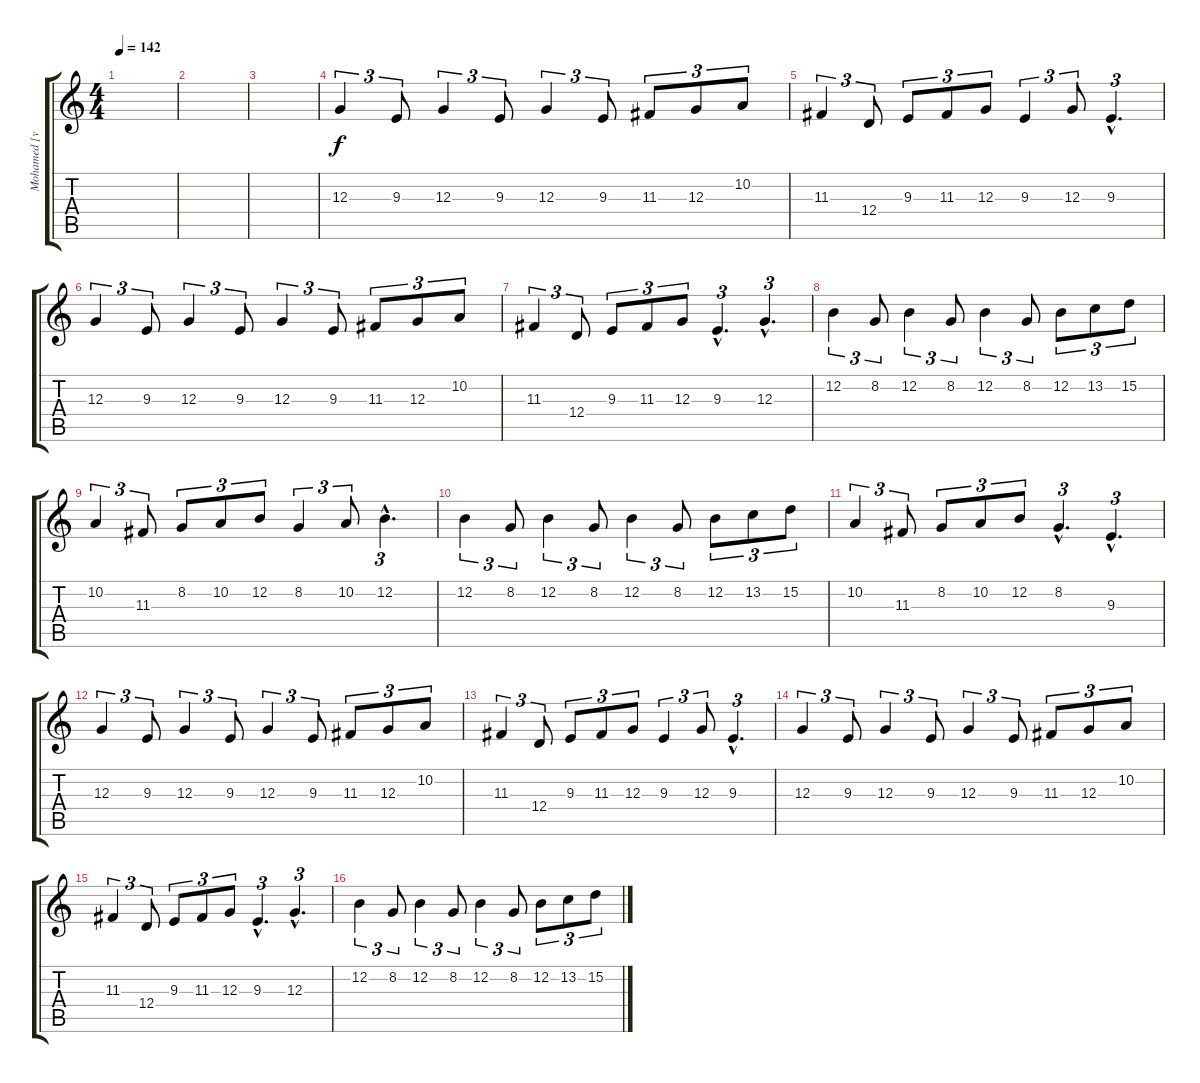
\track ("Mohamed [violin]" "Mohamed [v") {instrument violin}
\staff {score tabs}
\tuning (E4 B3 G3 D3 A2 E2) {hide}
\ts (4 4)
\tempo 142
\clef g2
\ks c
|
|
|
12.3.4{tu (3 2)} 9.3.8{tu (3 2)} 12.3.4{tu (3 2)} 9.3.8{tu (3 2)} 12.3.4{tu (3 2)} 9.3.8{tu (3 2)} 11.3.8{tu (3 2)} 12.3.8{tu (3 2)} 10.2.8{tu (3 2)} |
11.3.4{tu (3 2)} 12.4.8{tu (3 2)} 9.3.8{tu (3 2)} 11.3.8{tu (3 2)} 12.3.8{tu (3 2)} 9.3.4{tu (3 2)} 12.3.8{tu (3 2)} 9.3{hac}.4{d tu (3 2)} |
12.3.4{tu (3 2)} 9.3.8{tu (3 2)} 12.3.4{tu (3 2)} 9.3.8{tu (3 2)} 12.3.4{tu (3 2)} 9.3.8{tu (3 2)} 11.3.8{tu (3 2)} 12.3.8{tu (3 2)} 10.2.8{tu (3 2)} |
11.3.4{tu (3 2)} 12.4.8{tu (3 2)} 9.3.8{tu (3 2)} 11.3.8{tu (3 2)} 12.3.8{tu (3 2)} 9.3{hac}.4{d tu (3 2)} 12.3{hac}.4{d tu (3 2)} |
12.2.4{tu (3 2)} 8.2.8{tu (3 2)} 12.2.4{tu (3 2)} 8.2.8{tu (3 2)} 12.2.4{tu (3 2)} 8.2.8{tu (3 2)} 12.2.8{tu (3 2)} 13.2.8{tu (3 2)} 15.2.8{tu (3 2)} |
10.2.4{tu (3 2)} 11.3.8{tu (3 2)} 8.2.8{tu (3 2)} 10.2.8{tu (3 2)} 12.2.8{tu (3 2)} 8.2.4{tu (3 2)} 10.2.8{tu (3 2)} 12.2{hac}.4{d tu (3 2)} |
12.2.4{tu (3 2)} 8.2.8{tu (3 2)} 12.2.4{tu (3 2)} 8.2.8{tu (3 2)} 12.2.4{tu (3 2)} 8.2.8{tu (3 2)} 12.2.8{tu (3 2)} 13.2.8{tu (3 2)} 15.2.8{tu (3 2)} |
10.2.4{tu (3 2)} 11.3.8{tu (3 2)} 8.2.8{tu (3 2)} 10.2.8{tu (3 2)} 12.2.8{tu (3 2)} 8.2{hac}.4{d tu (3 2)} 9.3{hac}.4{d tu (3 2)} |
12.3.4{tu (3 2)} 9.3.8{tu (3 2)} 12.3.4{tu (3 2)} 9.3.8{tu (3 2)} 12.3.4{tu (3 2)} 9.3.8{tu (3 2)} 11.3.8{tu (3 2)} 12.3.8{tu (3 2)} 10.2.8{tu (3 2)} |
11.3.4{tu (3 2)} 12.4.8{tu (3 2)} 9.3.8{tu (3 2)} 11.3.8{tu (3 2)} 12.3.8{tu (3 2)} 9.3.4{tu (3 2)} 12.3.8{tu (3 2)} 9.3{hac}.4{d tu (3 2)} |
12.3.4{tu (3 2)} 9.3.8{tu (3 2)} 12.3.4{tu (3 2)} 9.3.8{tu (3 2)} 12.3.4{tu (3 2)} 9.3.8{tu (3 2)} 11.3.8{tu (3 2)} 12.3.8{tu (3 2)} 10.2.8{tu (3 2)} |
11.3.4{tu (3 2)} 12.4.8{tu (3 2)} 9.3.8{tu (3 2)} 11.3.8{tu (3 2)} 12.3.8{tu (3 2)} 9.3{hac}.4{d tu (3 2)} 12.3{hac}.4{d tu (3 2)} |
12.2.4{tu (3 2)} 8.2.8{tu (3 2)} 12.2.4{tu (3 2)} 8.2.8{tu (3 2)} 12.2.4{tu (3 2)} 8.2.8{tu (3 2)} 12.2.8{tu (3 2)} 13.2.8{tu (3 2)} 15.2.8{tu (3 2)}
